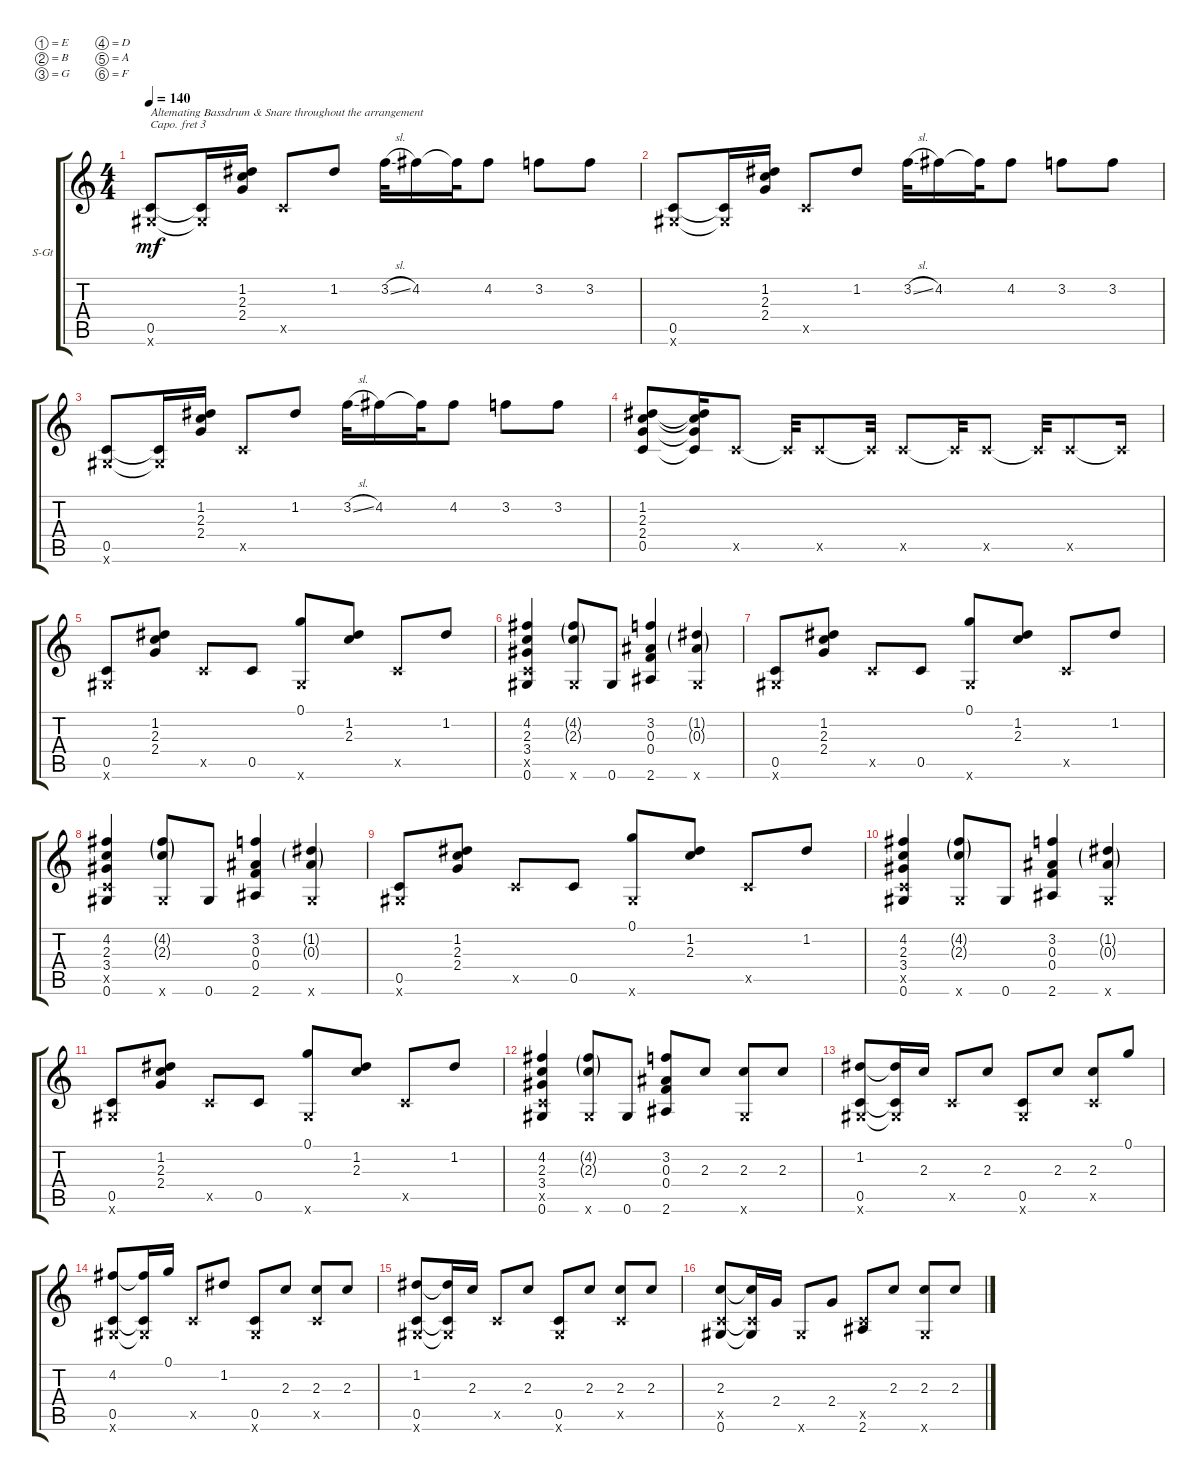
\defaultSystemsLayout 4
\bracketExtendMode groupsimilarinstruments
\firstSystemTrackNameOrientation horizontal
\otherSystemsTrackNameOrientation horizontal
\track ("Steel Guitar" "S-Gt") {instrument acousticguitarsteel}
\staff {score tabs}
\capo 3
\tuning (E4 B3 G3 D3 A2 F2)
\ts (4 4)
\tempo 140
\clef g2
\ks c
(0.5 0.6{x}).8{txt "Altemating Bassdrum & Snare throughout the arrangement" dy mf instrument acousticguitarsteel} (0.5{t} 0.6{x t}).16 (2.4 2.3 1.2).16 0.5{x}.8 1.2.8 3.2{sl}.32 4.2.16 4.2{t}.32 4.2.8 3.2.8 3.2.8 |
(0.5 0.6{x}).8 (0.5{t} 0.6{x t}).16 (2.4 2.3 1.2).16 0.5{x}.8 1.2.8 3.2{sl}.32 4.2.16 4.2{t}.32 4.2.8 3.2.8 3.2.8 |
(0.5 0.6{x}).8 (0.5{t} 0.6{x t}).16 (2.4 2.3 1.2).16 0.5{x}.8 1.2.8 3.2{sl}.32 4.2.16 4.2{t}.32 4.2.8 3.2.8 3.2.8 |
(0.5 2.4 2.3 1.2).8 (0.5{t} 2.4{t} 2.3{t} 1.2{t}).16 0.5{x}.8 0.5{x t}.32 0.5{x}.8 0.5{x t}.32 0.5{x}.8 0.5{x t}.32 0.5{x}.8 0.5{x t}.32 0.5{x}.8 0.5{x t}.16 |
(0.5 0.6{x}).8 (2.4 2.3 1.2).8 0.5{x}.8 0.5.8 (0.6{x} 0.1).8 (1.2 2.3).8 0.5{x}.8 1.2.8 |
(0.6 0.5{x} 3.4 2.3 4.2).4 (4.2{g} 2.3{g} 0.6{x}).8 0.6.8 (2.6 0.4 0.3 3.2).4 (1.2{g} 0.3{g} 0.6{x}).4 |
(0.5 0.6{x}).8 (2.4 2.3 1.2).8 0.5{x}.8 0.5.8 (0.6{x} 0.1).8 (1.2 2.3).8 0.5{x}.8 1.2.8 |
(0.6 0.5{x} 3.4 2.3 4.2).4 (4.2{g} 2.3{g} 0.6{x}).8 0.6.8 (2.6 0.4 0.3 3.2).4 (1.2{g} 0.3{g} 0.6{x}).4 |
(0.5 0.6{x}).8 (2.4 2.3 1.2).8 0.5{x}.8 0.5.8 (0.6{x} 0.1).8 (1.2 2.3).8 0.5{x}.8 1.2.8 |
(0.6 0.5{x} 3.4 2.3 4.2).4 (4.2{g} 2.3{g} 0.6{x}).8 0.6.8 (2.6 0.4 0.3 3.2).4 (1.2{g} 0.3{g} 0.6{x}).4 |
(0.5 0.6{x}).8 (2.4 2.3 1.2).8 0.5{x}.8 0.5.8 (0.6{x} 0.1).8 (1.2 2.3).8 0.5{x}.8 1.2.8 |
(0.6 0.5{x} 3.4 2.3 4.2).4 (4.2{g} 2.3{g} 0.6{x}).8 0.6.8 (2.6 0.4 0.3 3.2).8 2.3.8 (2.3 0.6{x}).8 2.3.8 |
(1.2 0.5 0.6{x}).8 (1.2{t} 0.5{t} 0.6{x t}).16 2.3.16 0.5{x}.8 2.3.8 (0.5 0.6{x}).8 2.3.8 (2.3 0.5{x}).8 0.1.8 |
(4.2 0.5 0.6{x}).8 (4.2{t} 0.5{t} 0.6{x t}).16 0.1.16 0.5{x}.8 1.2.8 (0.5 0.6{x}).8 2.3.8 (2.3 0.5{x}).8 2.3.8 |
(1.2 0.5 0.6{x}).8 (1.2{t} 0.5{t} 0.6{x t}).16 2.3.16 0.5{x}.8 2.3.8 (0.5 0.6{x}).8 2.3.8 (2.3 0.5{x}).8 2.3.8 |
(2.3 0.6 0.5{x}).8 (2.3{t} 0.6{t} 0.5{x t}).16 2.4.16 0.6{x}.8 2.4.8 (2.6 0.5{x}).8 2.3.8 (2.3 0.6{x}).8 2.3.8
